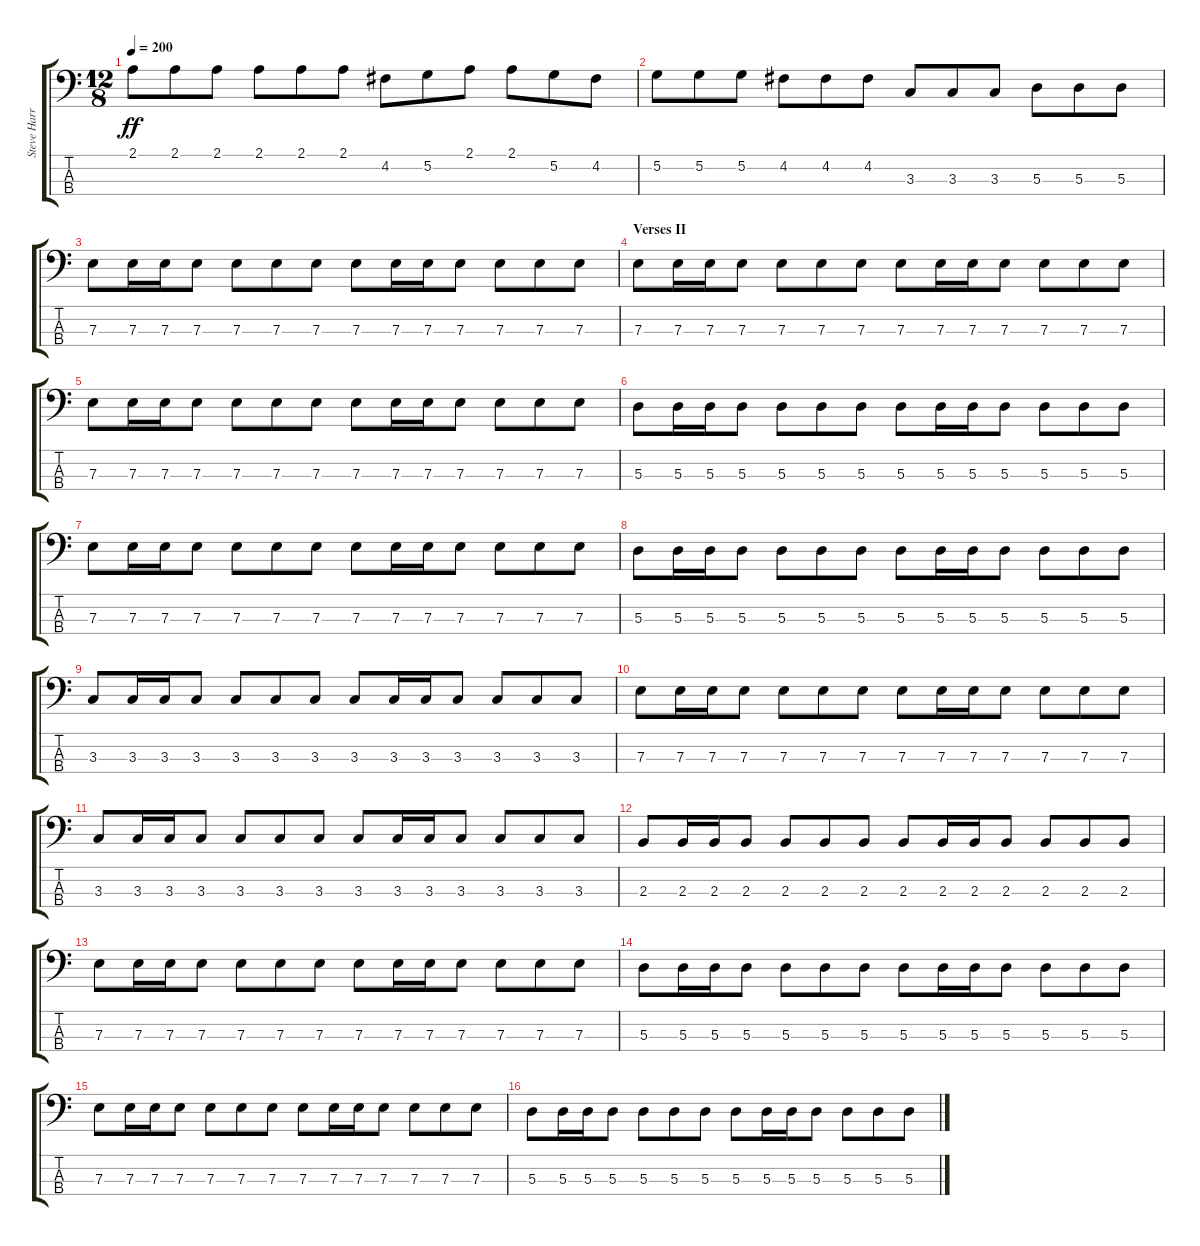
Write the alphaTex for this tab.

\track ("Steve Harris" "Steve Harr") {instrument electricbassfinger}
\staff {score tabs}
\tuning (G2 D2 A1 E1) {hide}
\ts (12 8)
\tempo 200
\clef f4
\ks c
2.1.8{dy ff} 2.1.8 2.1.8 2.1.8 2.1.8 2.1.8 4.2.8 5.2.8 2.1.8 2.1.8 5.2.8 4.2.8 |
5.2.8 5.2.8 5.2.8 4.2.8 4.2.8 4.2.8 3.3.8 3.3.8 3.3.8 5.3.8 5.3.8 5.3.8 |
7.3.8 7.3.16 7.3.16 7.3.8 7.3.8 7.3.8 7.3.8 7.3.8 7.3.16 7.3.16 7.3.8 7.3.8 7.3.8 7.3.8 |
\section ("" "Verses II")
7.3.8 7.3.16 7.3.16 7.3.8 7.3.8 7.3.8 7.3.8 7.3.8 7.3.16 7.3.16 7.3.8 7.3.8 7.3.8 7.3.8 |
7.3.8 7.3.16 7.3.16 7.3.8 7.3.8 7.3.8 7.3.8 7.3.8 7.3.16 7.3.16 7.3.8 7.3.8 7.3.8 7.3.8 |
5.3.8 5.3.16 5.3.16 5.3.8 5.3.8 5.3.8 5.3.8 5.3.8 5.3.16 5.3.16 5.3.8 5.3.8 5.3.8 5.3.8 |
7.3.8 7.3.16 7.3.16 7.3.8 7.3.8 7.3.8 7.3.8 7.3.8 7.3.16 7.3.16 7.3.8 7.3.8 7.3.8 7.3.8 |
5.3.8 5.3.16 5.3.16 5.3.8 5.3.8 5.3.8 5.3.8 5.3.8 5.3.16 5.3.16 5.3.8 5.3.8 5.3.8 5.3.8 |
3.3.8 3.3.16 3.3.16 3.3.8 3.3.8 3.3.8 3.3.8 3.3.8 3.3.16 3.3.16 3.3.8 3.3.8 3.3.8 3.3.8 |
7.3.8 7.3.16 7.3.16 7.3.8 7.3.8 7.3.8 7.3.8 7.3.8 7.3.16 7.3.16 7.3.8 7.3.8 7.3.8 7.3.8 |
3.3.8 3.3.16 3.3.16 3.3.8 3.3.8 3.3.8 3.3.8 3.3.8 3.3.16 3.3.16 3.3.8 3.3.8 3.3.8 3.3.8 |
2.3.8 2.3.16 2.3.16 2.3.8 2.3.8 2.3.8 2.3.8 2.3.8 2.3.16 2.3.16 2.3.8 2.3.8 2.3.8 2.3.8 |
7.3.8 7.3.16 7.3.16 7.3.8 7.3.8 7.3.8 7.3.8 7.3.8 7.3.16 7.3.16 7.3.8 7.3.8 7.3.8 7.3.8 |
5.3.8 5.3.16 5.3.16 5.3.8 5.3.8 5.3.8 5.3.8 5.3.8 5.3.16 5.3.16 5.3.8 5.3.8 5.3.8 5.3.8 |
7.3.8 7.3.16 7.3.16 7.3.8 7.3.8 7.3.8 7.3.8 7.3.8 7.3.16 7.3.16 7.3.8 7.3.8 7.3.8 7.3.8 |
5.3.8 5.3.16 5.3.16 5.3.8 5.3.8 5.3.8 5.3.8 5.3.8 5.3.16 5.3.16 5.3.8 5.3.8 5.3.8 5.3.8
